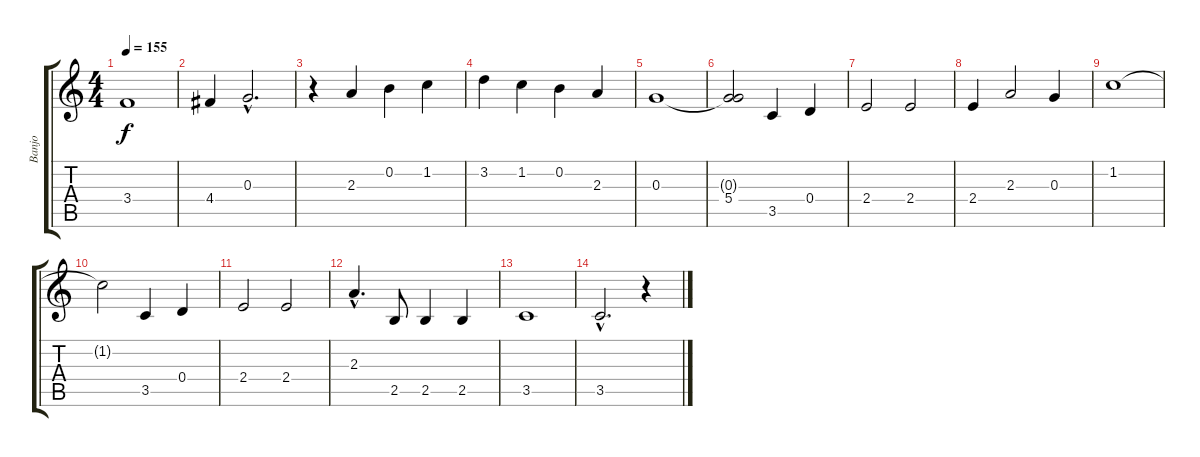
\track ("Banjo" "Banjo") {instrument banjo}
\staff {score tabs}
\tuning (E4 B3 G3 D3 A2 E2) {hide}
\displaytranspose 12
\ts (4 4)
\tempo 155
\clef g2
\ks c
3.4.1{dy f} |
4.4.4 0.3{hac}.2{d} |
r.4 2.3.4 0.2.4 1.2.4 |
3.2.4 1.2.4 0.2.4 2.3.4 |
0.3.1 |
(0.3{t} 5.4).2 3.5.4 0.4.4 |
2.4.2 2.4.2 |
2.4.4 2.3.2 0.3.4 |
1.2.1 |
1.2{t}.2 3.5.4 0.4.4 |
2.4.2 2.4.2 |
2.3{hac}.4{d} 2.5.8 2.5.4 2.5.4 |
3.5.1 |
3.5{hac}.2{d} r.4
